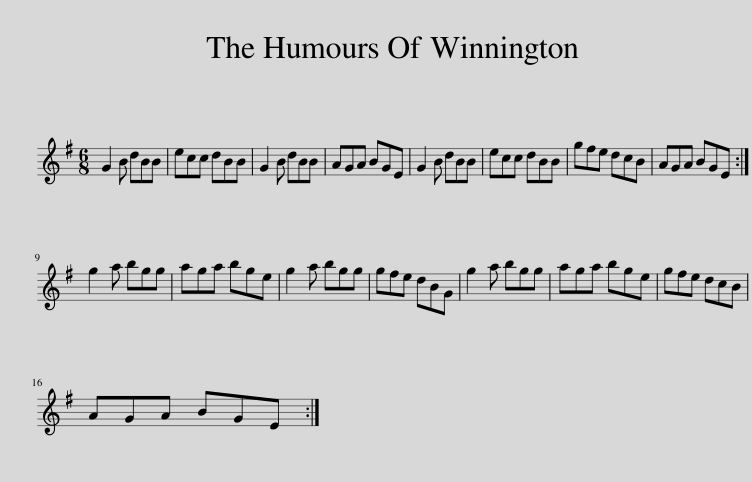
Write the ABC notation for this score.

X:1
L:1/8
M:6/8
I:linebreak $
K:G
V:1 treble
V:1
 G2 B dBB | ecc dBB | G2 B dBB | AGA BGE | G2 B dBB | %5
 ecc dBB | gfe dcB | AGA BGE :|$ g2 a bgg | aga bge | %10
 g2 a bgg | gfe dBG | g2 a bgg | aga bge | gfe dcB |$ %15
 AGA BGE :| %16
